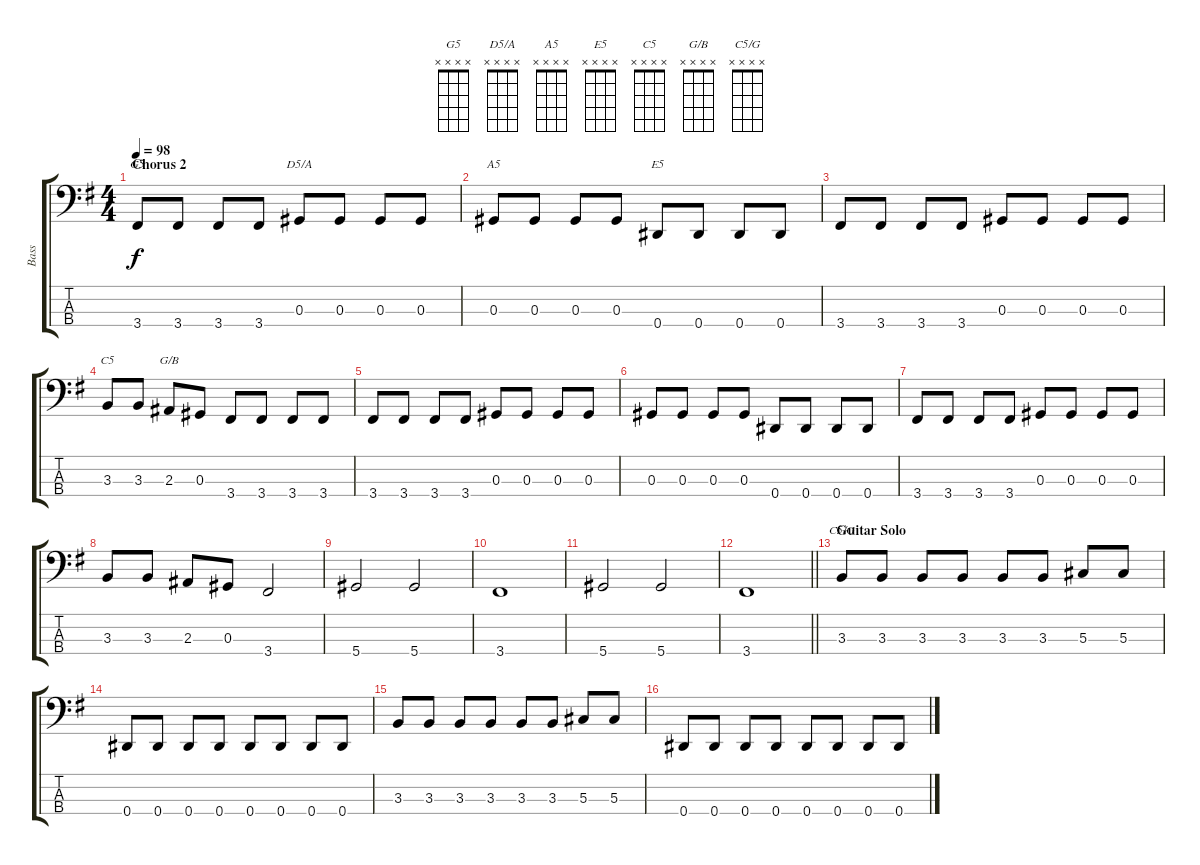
\track ("Bass" "Bass") {instrument electricbassfinger}
\staff {score tabs}
\tuning (Gb2 Db2 Ab1 Eb1) {hide}
\chord ("G5" x x x x)
\chord ("D5/A" x x x x)
\chord ("A5" x x x x)
\chord ("E5" x x x x)
\chord ("C5" x x x x)
\chord ("G/B" x x x x)
\chord ("C5/G" x x x x)
\ts (4 4)
\section ("" "Chorus 2")
\tempo 98
\clef f4
\ks g
3.4.8{ch "G5" dy f} 3.4.8 3.4.8 3.4.8 0.3.8{ch "D5/A"} 0.3.8 0.3.8 0.3.8 |
0.3.8{ch "A5"} 0.3.8 0.3.8 0.3.8 0.4.8{ch "E5"} 0.4.8 0.4.8 0.4.8 |
3.4.8 3.4.8 3.4.8 3.4.8 0.3.8 0.3.8 0.3.8 0.3.8 |
3.3.8{ch "C5"} 3.3.8 2.3.8{ch "G/B"} 0.3.8 3.4.8 3.4.8 3.4.8 3.4.8 |
3.4.8 3.4.8 3.4.8 3.4.8 0.3.8 0.3.8 0.3.8 0.3.8 |
0.3.8 0.3.8 0.3.8 0.3.8 0.4.8 0.4.8 0.4.8 0.4.8 |
3.4.8 3.4.8 3.4.8 3.4.8 0.3.8 0.3.8 0.3.8 0.3.8 |
3.3.8 3.3.8 2.3.8 0.3.8 3.4.2 |
5.4.2 5.4.2 |
3.4.1 |
5.4.2 5.4.2 |
\barLineRight lightlight
3.4.1 |
\section ("" "Guitar Solo")
3.3.8{ch "C5/G"} 3.3.8 3.3.8 3.3.8 3.3.8 3.3.8 5.3.8 5.3.8 |
0.4.8 0.4.8 0.4.8 0.4.8 0.4.8 0.4.8 0.4.8 0.4.8 |
3.3.8 3.3.8 3.3.8 3.3.8 3.3.8 3.3.8 5.3.8 5.3.8 |
0.4.8 0.4.8 0.4.8 0.4.8 0.4.8 0.4.8 0.4.8 0.4.8
